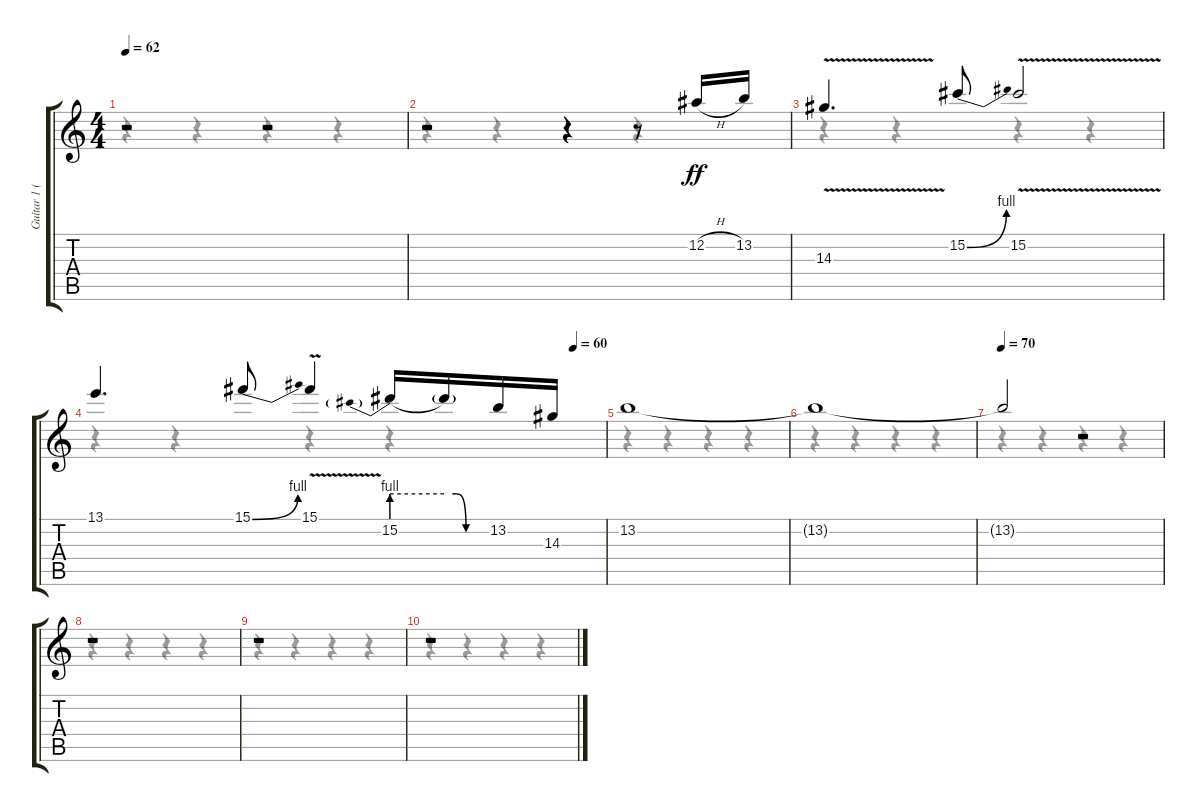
\track ("Guitar 1 (Slash)" "Guitar 1 (") {instrument distortionguitar}
\staff {score tabs}
\tuning (Eb4 Bb3 Gb3 Db3 Ab2 Eb2) {hide}
\voice
\ts (4 4)
\tempo 62
\clef g2
\ks c
r.2{dy ff} r.2 |
r.2 r.4 r.8 12.2{h}.16 13.2.16 |
14.3{v}.4{d} 15.2{be (bend 0 0 60 4)}.8 15.2{v}.2 |
\tempo (60 0.9375)
13.1.4{d} 15.1{be (bend 0 0 60 4)}.8 15.1{v}.4 15.2{be (prebend 0 4 60 4)}.16 15.2{be (custom 0 4 15 4 30 0 60 0) t}.16 13.2.16 14.3.16 |
13.2.1 |
13.2{t}.1 |
\tempo 70
13.2{t}.2 r.2 |
r.1 |
r.1 |
r.1
\voice
\clef g2
\ottava regular
\simile none
\ks c
r.4{dy f} r.4 r.4 r.4 |
r.4 r.4 r.4 r.4 |
r.4 r.4 r.4 r.4 |
r.4 r.4 r.4 r.4 |
r.4 r.4 r.4 r.4 |
r.4 r.4 r.4 r.4 |
r.4 r.4 r.4 r.4 |
r.4 r.4 r.4 r.4 |
r.4 r.4 r.4 r.4 |
r.4 r.4 r.4 r.4
